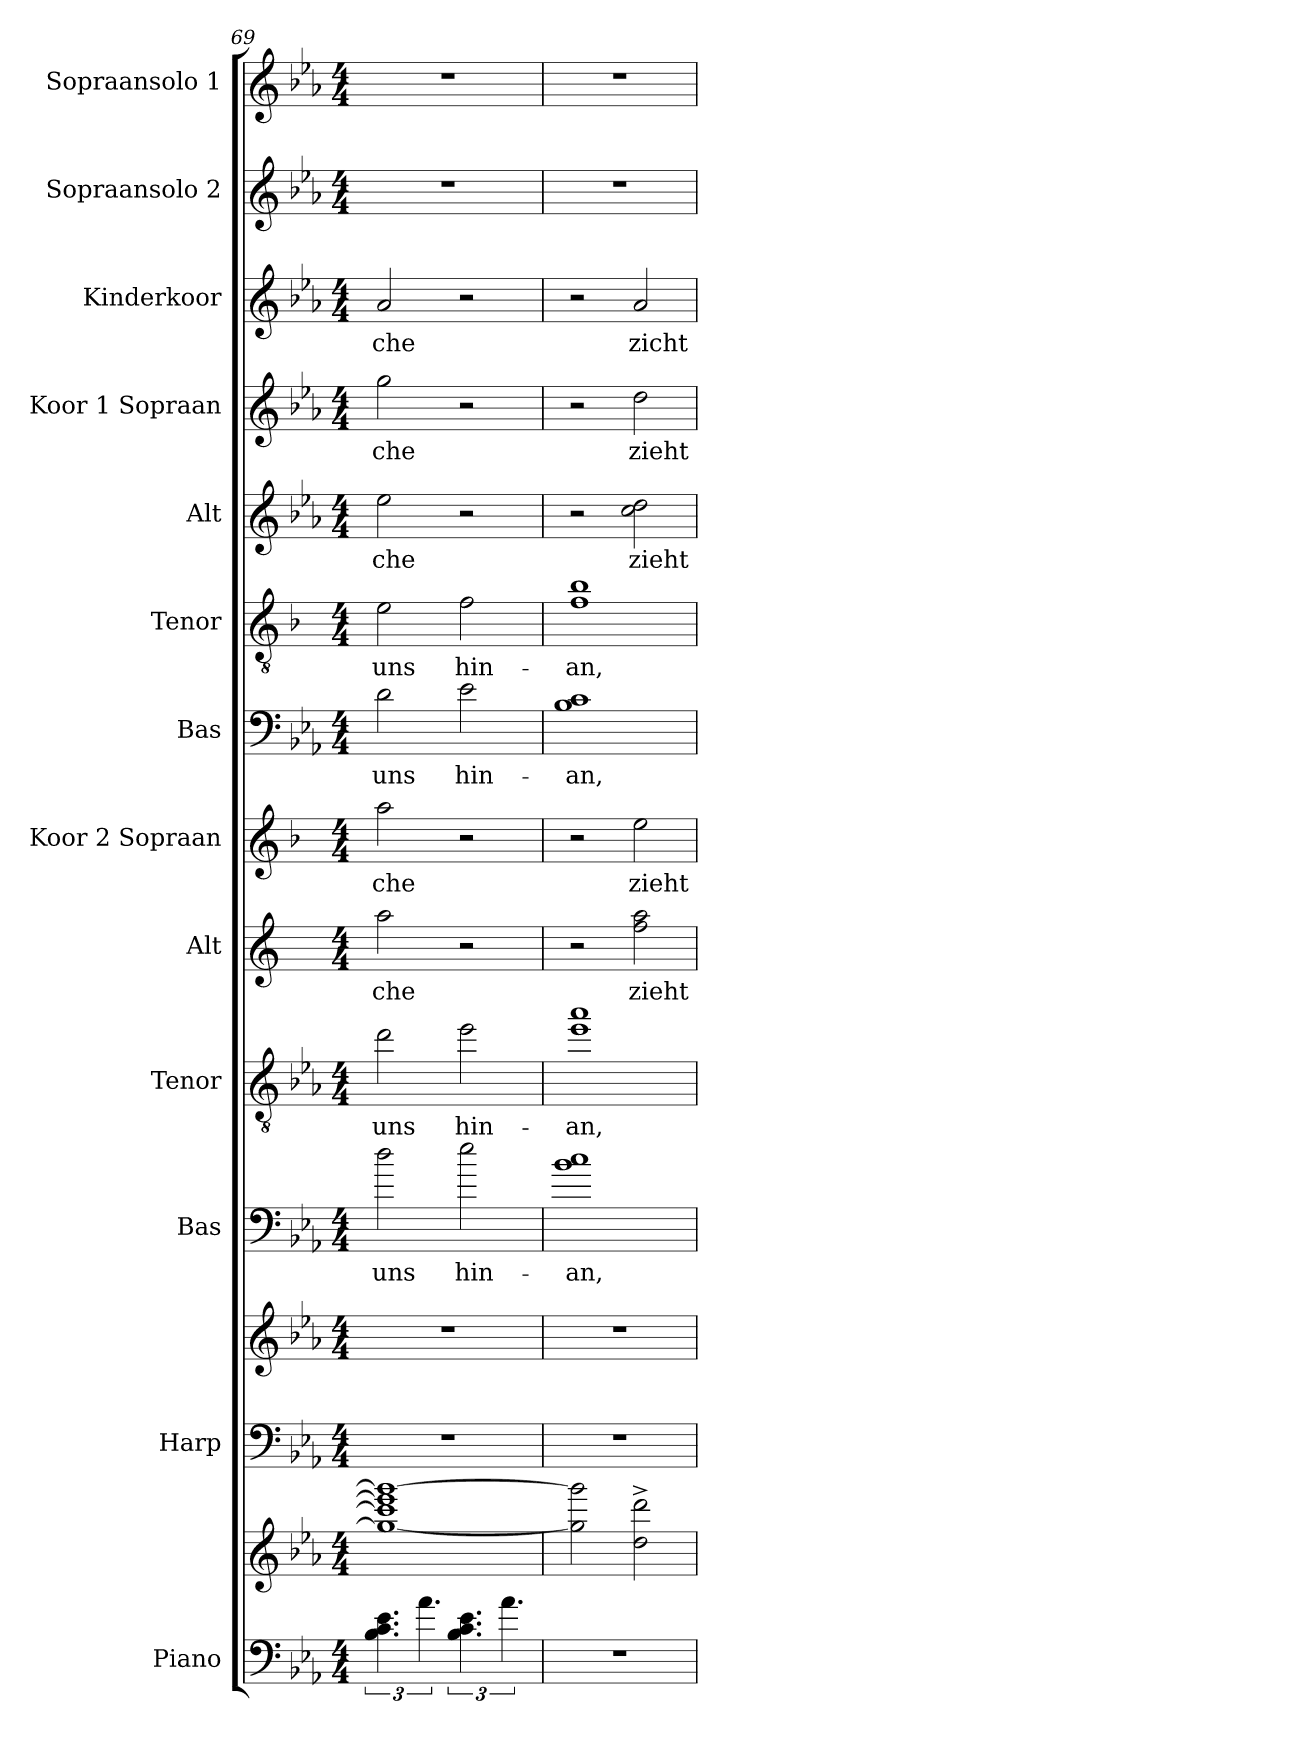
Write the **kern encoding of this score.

**kern	**kern	**kern	**kern	**kern	**text	**kern	**text	**kern	**text	**kern	**text	**kern	**text	**kern	**text	**kern	**text	**kern	**text	**kern	**text	**kern	**kern
*part13	*part13	*part12	*part12	*part11	*part11	*part10	*part10	*part9	*part9	*part8	*part8	*part7	*part7	*part6	*part6	*part5	*part5	*part4	*part4	*part3	*part3	*part2	*part1
*staff15	*staff14	*staff13	*staff12	*staff11	*staff11	*staff10	*staff10	*staff9	*staff9	*staff8	*staff8	*staff7	*staff7	*staff6	*staff6	*staff5	*staff5	*staff4	*staff4	*staff3	*staff3	*staff2	*staff1
*I"Piano	*	*I"Harp	*	*I"Bas	*	*I"Tenor	*	*I"Alt	*	*I"Koor 2 Sopraan	*	*I"Bas	*	*I"Tenor	*	*I"Alt	*	*I"Koor 1 Sopraan	*	*I"Kinderkoor	*	*I"Sopraansolo 2	*I"Sopraansolo 1
*I'Pno.	*	*I'Hrp.	*	*I'Bs.	*	*I'T.	*	*I'A.	*	*I'S.	*	*I'Bs.	*	*I'T.	*	*I'A.	*	*I'S.	*	*I'Kk.	*	*I'2.S.	*I'1. S.
*clefF4	*clefG2	*clefF4	*clefG2	*clefF4	*	*clefGv2	*	*clefG2	*	*clefG2	*	*clefF4	*	*clefGv2	*	*clefG2	*	*clefG2	*	*clefG2	*	*clefG2	*clefG2
*	*	*	*	*ITrd12c21	*	*ITrd8c14	*	*ITrd5c9	*	*ITrd1c2	*	*	*	*ITrd1c2	*	*	*	*	*	*	*	*	*
*k[b-e-a-]	*k[b-e-a-]	*k[b-e-a-]	*k[b-e-a-]	*k[b-e-a-]	*	*k[b-e-a-]	*	*k[b-e-a-]	*	*k[b-e-a-]	*	*k[b-e-a-]	*	*k[b-e-a-]	*	*k[b-e-a-]	*	*k[b-e-a-]	*	*k[b-e-a-]	*	*k[b-e-a-]	*k[b-e-a-]
*M4/4	*M4/4	*M4/4	*M4/4	*M4/4	*	*M4/4	*	*M4/4	*	*M4/4	*	*M4/4	*	*M4/4	*	*M4/4	*	*M4/4	*	*M4/4	*	*M4/4	*M4/4
=69	=69	=69	=69	=69	=69	=69	=69	=69	=69	=69	=69	=69	=69	=69	=69	=69	=69	=69	=69	=69	=69	=69	=69
6.B-\ 6.c\ 6.e-\	1gg_ 1ccc] 1eee-] 1ggg_	1r	1r	2d\	uns	2d\	uns	2cc\	-che	2gg\	-che	2d\	uns	2d\	uns	2ee-\	-che	2gg\	-che	2a-/	-che	1r	1r
6.a-\	.	.	.	.	.	.	.	.	.	.	.	.	.	.	.	.	.	.	.	.	.	.	.
6.B-\ 6.c\ 6.e-\	.	.	.	2e-\	hin-	2e-\	hin-	2r	.	2r	.	2e-\	hin-	2e-\	hin-	2r	.	2r	.	2r	.	.	.
6.a-\	.	.	.	.	.	.	.	.	.	.	.	.	.	.	.	.	.	.	.	.	.	.	.
!!LO:PB:g=z
=70	=70	=70	=70	=70	=70	=70	=70	=70	=70	=70	=70	=70	=70	=70	=70	=70	=70	=70	=70	=70	=70	=70	=70
1r	2gg\] 2ggg\]	1r	1r	1B- 1c	-an,	1e- 1a-	-an,	2r	.	2r	.	1B- 1c	-an,	1e- 1a-	-an,	2r	.	2r	.	2r	.	1r	1r
.	2dd\^ 2ddd\^	.	.	.	.	.	.	2a-\ 2cc\	zieht	2dd\	zieht	.	.	.	.	2cc\ 2dd\	zieht	2dd\	zieht	2a-/	zicht	.	.
=	=	=	=	=	=	=	=	=	=	=	=	=	=	=	=	=	=	=	=	=	=	=	=
*-	*-	*-	*-	*-	*-	*-	*-	*-	*-	*-	*-	*-	*-	*-	*-	*-	*-	*-	*-	*-	*-	*-	*-
